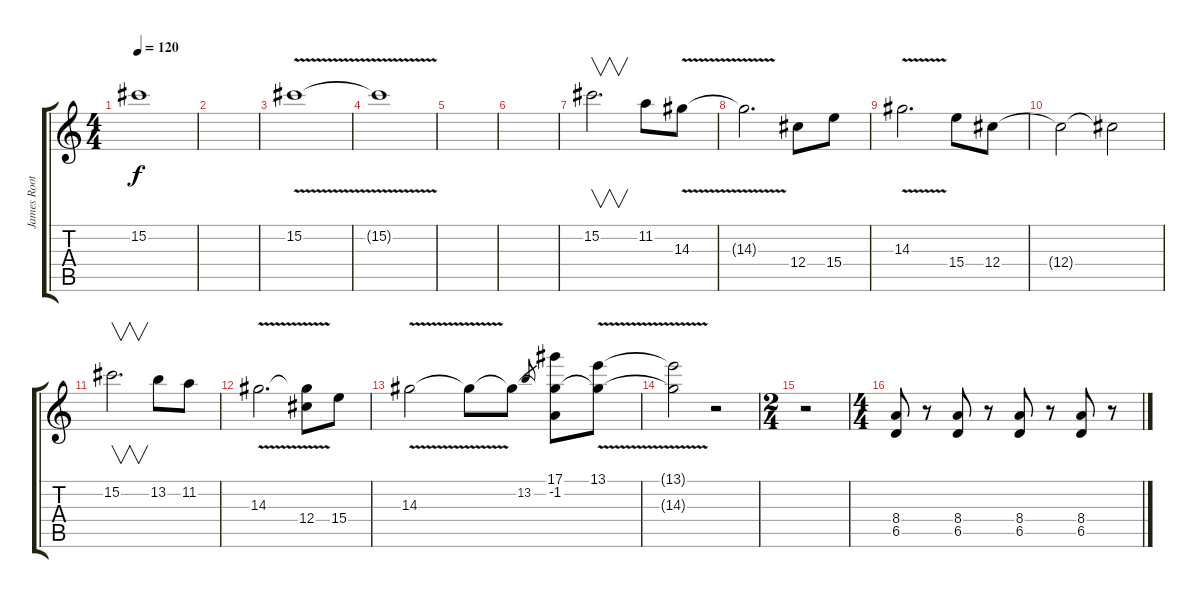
\track ("James Root (Distortion)" "James Root") {instrument distortionguitar}
\staff {score tabs}
\tuning (Eb4 Bb3 Gb3 Db3 Ab2 Db2) {hide}
\ts (4 4)
\tempo 120
\clef g2
\ks c
15.2{t}.1{dy f} |
|
15.2{v}.1 |
15.2{t}.1 |
|
|
15.2.2{v d} 11.2.8 14.3{v}.8 |
14.3{t}.2{d} 12.4.8 15.4.8 |
14.3{v}.2{d} 15.4.8 12.4.8 |
12.4{t}.2 12.4{t}.2 |
15.2.2{v d} 13.2.8 11.2.8 |
14.3{v}.2{d} (14.3{t} 12.4).8 15.4.8 |
14.3{v}.2 14.3{t}.8 14.3{t}.8 13.2.8{gr} (17.1 -1.2 14.3{t}).8 (13.1{v} 14.3{t}).8 |
(13.1{t} 14.3{t}).2 r.2 |
\ts (2 4)
r.2 |
\ts (4 4)
(8.4 6.5).8 r.8 (8.4 6.5).8 r.8 (8.4 6.5).8 r.8 (8.4 6.5).8 r.8
